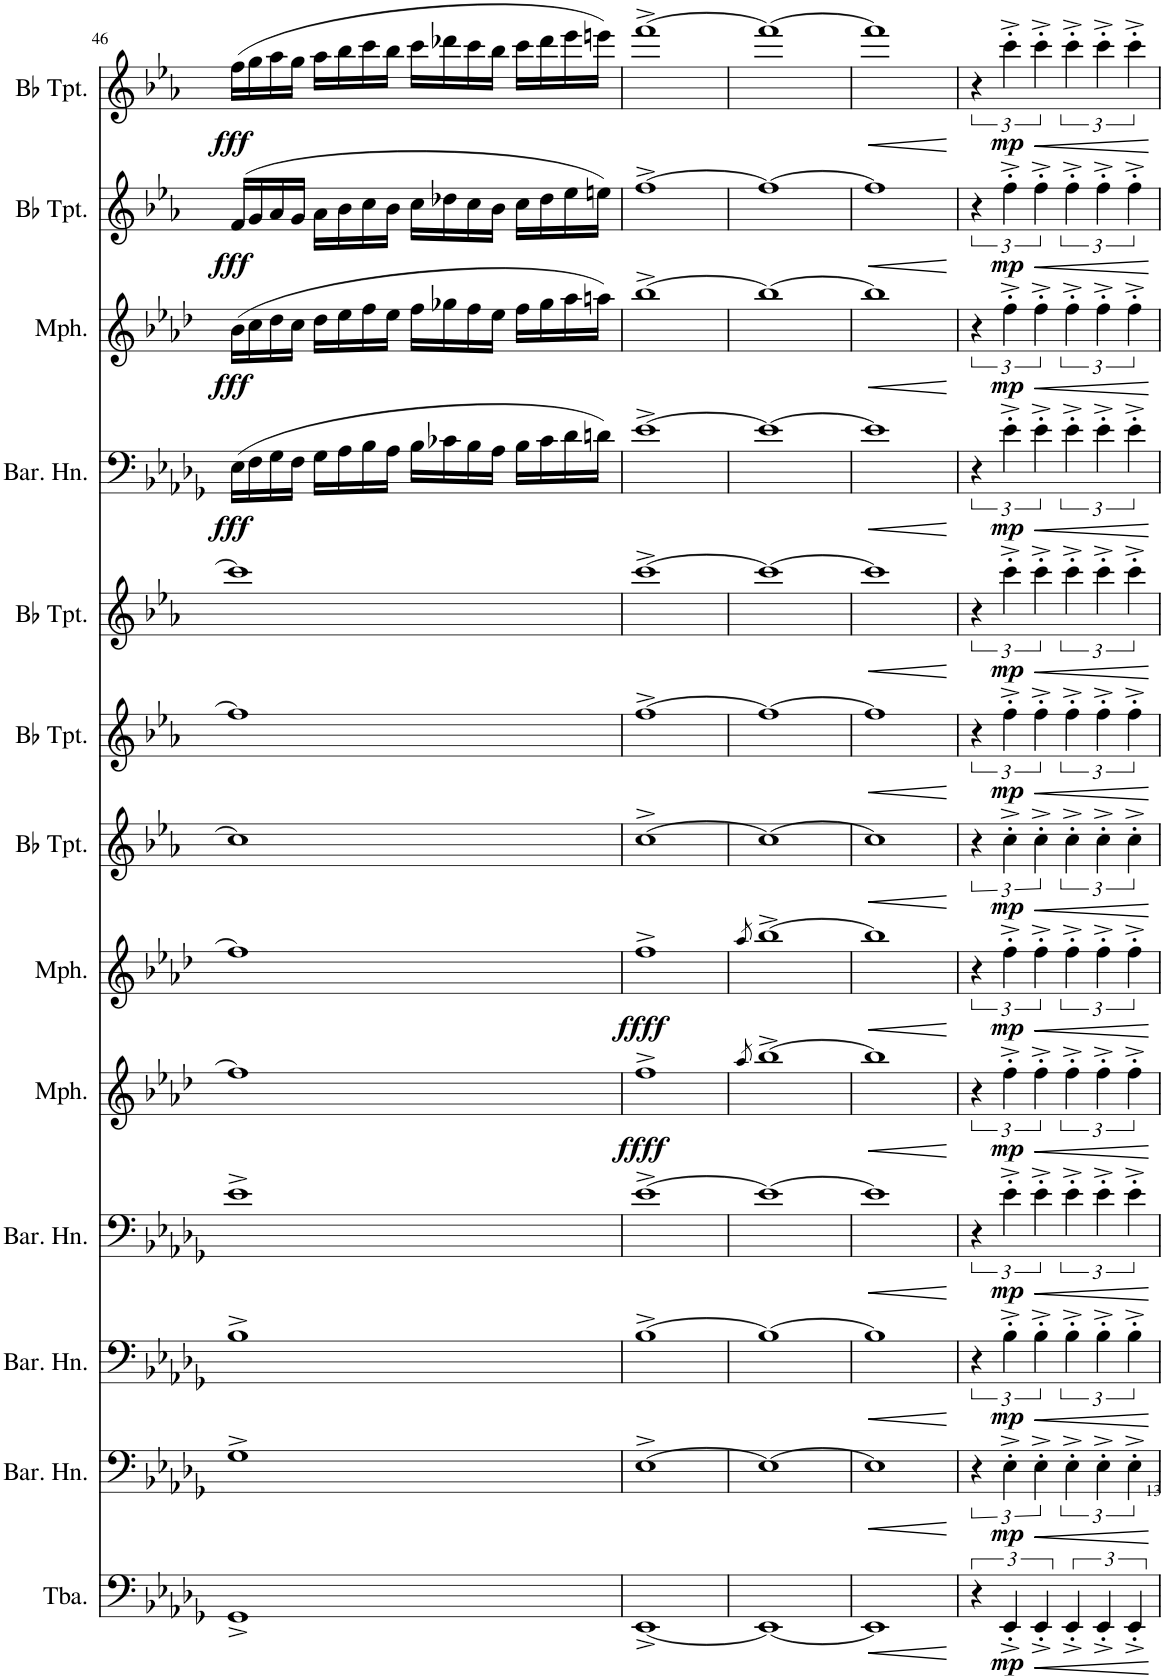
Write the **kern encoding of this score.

**kern	**dynam	**kern	**dynam	**kern	**dynam	**kern	**dynam	**kern	**dynam	**kern	**dynam	**kern	**dynam	**kern	**dynam	**kern	**dynam	**kern	**dynam	**kern	**dynam	**kern	**dynam	**kern	**dynam
*part13	*part13	*part12	*part12	*part11	*part11	*part10	*part10	*part9	*part9	*part8	*part8	*part7	*part7	*part6	*part6	*part5	*part5	*part4	*part4	*part3	*part3	*part2	*part2	*part1	*part1
*staff13	*staff13	*staff12	*staff12	*staff11	*staff11	*staff10	*staff10	*staff9	*staff9	*staff8	*staff8	*staff7	*staff7	*staff6	*staff6	*staff5	*staff5	*staff4	*staff4	*staff3	*staff3	*staff2	*staff2	*staff1	*staff1
*I"Tuba	*	*I"Baritone Horn	*	*I"Baritone Horn	*	*I"Baritone Horn	*	*I"Mellophone	*	*I"Mellophone	*	*I"Bb Trumpet	*	*I"Bb Trumpet	*	*I"Bb Trumpet	*	*I"Baritone Horn	*	*I"Mellophone	*	*I"Bb Trumpet	*	*I"Bb Trumpet	*
*I'Tba.	*	*I'Bar. Hn.	*	*I'Bar. Hn.	*	*I'Bar. Hn.	*	*I'Mph.	*	*I'Mph.	*	*I'Bb Tpt.	*	*I'Bb Tpt.	*	*I'Bb Tpt.	*	*I'Bar. Hn.	*	*I'Mph.	*	*I'Bb Tpt.	*	*I'Bb Tpt.	*
!!LO:PB:g=z
*clefF4	*	*clefF4	*	*clefF4	*	*clefF4	*	*clefG2	*	*clefG2	*	*clefG2	*	*clefG2	*	*clefG2	*	*clefF4	*	*clefG2	*	*clefG2	*	*clefG2	*
*	*	*Trd4c7	*	*Trd4c7	*	*Trd4c7	*	*Trd4c7	*	*Trd4c7	*	*Trd1c2	*	*Trd1c2	*	*Trd1c2	*	*Trd4c7	*	*Trd4c7	*	*Trd1c2	*	*Trd1c2	*
*k[b-e-a-d-g-]	*	*k[b-e-a-d-g-]	*	*k[b-e-a-d-g-]	*	*k[b-e-a-d-g-]	*	*k[b-e-a-d-]	*	*k[b-e-a-d-]	*	*k[b-e-a-]	*	*k[b-e-a-]	*	*k[b-e-a-]	*	*k[b-e-a-d-g-]	*	*k[b-e-a-d-]	*	*k[b-e-a-]	*	*k[b-e-a-]	*
*M4/4	*	*M4/4	*	*M4/4	*	*M4/4	*	*M4/4	*	*M4/4	*	*M4/4	*	*M4/4	*	*M4/4	*	*M4/4	*	*M4/4	*	*M4/4	*	*M4/4	*
=46	=46	=46	=46	=46	=46	=46	=46	=46	=46	=46	=46	=46	=46	=46	=46	=46	=46	=46	=46	=46	=46	=46	=46	=46	=46
!	!	!	!	!	!	!	!	!	!	!	!	!	!	!	!	!	!	!	!LO:DY:b	!	!LO:DY:b	!	!LO:DY:b	!	!LO:DY:b
1GG-^	.	1G-^	.	1B-^	.	1e-^	.	1ff]	.	1ff]	.	1cc]	.	1ff]	.	1ccc]	.	(16E-\LL	fff	(16b-\LL	fff	(16f/LL	fff	(16ff\LL	fff
.	.	.	.	.	.	.	.	.	.	.	.	.	.	.	.	.	.	16F\	.	16cc\	.	16g/	.	16gg\	.
.	.	.	.	.	.	.	.	.	.	.	.	.	.	.	.	.	.	16G-\	.	16dd-\	.	16a-/	.	16aa-\	.
.	.	.	.	.	.	.	.	.	.	.	.	.	.	.	.	.	.	16F\JJ	.	16cc\JJ	.	16g/JJ	.	16gg\JJ	.
.	.	.	.	.	.	.	.	.	.	.	.	.	.	.	.	.	.	16G-\LL	.	16dd-\LL	.	16a-\LL	.	16aa-\LL	.
.	.	.	.	.	.	.	.	.	.	.	.	.	.	.	.	.	.	16A-\	.	16ee-\	.	16b-\	.	16bb-\	.
.	.	.	.	.	.	.	.	.	.	.	.	.	.	.	.	.	.	16B-\	.	16ff\	.	16cc\	.	16ccc\	.
.	.	.	.	.	.	.	.	.	.	.	.	.	.	.	.	.	.	16A-\JJ	.	16ee-\JJ	.	16b-\JJ	.	16bb-\JJ	.
.	.	.	.	.	.	.	.	.	.	.	.	.	.	.	.	.	.	16B-\LL	.	16ff\LL	.	16cc\LL	.	16ccc\LL	.
.	.	.	.	.	.	.	.	.	.	.	.	.	.	.	.	.	.	16c-X\	.	16gg-X\	.	16dd-X\	.	16ddd-X\	.
.	.	.	.	.	.	.	.	.	.	.	.	.	.	.	.	.	.	16B-\	.	16ff\	.	16cc\	.	16ccc\	.
.	.	.	.	.	.	.	.	.	.	.	.	.	.	.	.	.	.	16A-\JJ	.	16ee-\JJ	.	16b-\JJ	.	16bb-\JJ	.
.	.	.	.	.	.	.	.	.	.	.	.	.	.	.	.	.	.	16B-\LL	.	16ff\LL	.	16cc\LL	.	16ccc\LL	.
.	.	.	.	.	.	.	.	.	.	.	.	.	.	.	.	.	.	16c-\	.	16gg-\	.	16dd-\	.	16ddd-\	.
.	.	.	.	.	.	.	.	.	.	.	.	.	.	.	.	.	.	16d-\	.	16aa-\	.	16ee-\	.	16eee-\	.
.	.	.	.	.	.	.	.	.	.	.	.	.	.	.	.	.	.	16dn\JJ)	.	16aan\JJ)	.	16een\JJ)	.	16eeen\JJ)	.
=47	=47	=47	=47	=47	=47	=47	=47	=47	=47	=47	=47	=47	=47	=47	=47	=47	=47	=47	=47	=47	=47	=47	=47	=47	=47
!	!	!	!	!	!	!	!	!	!LO:DY:b	!	!LO:DY:b	!	!	!	!	!	!	!	!	!	!	!	!	!	!
[1EE-^	.	[1E-^	.	[1B-^	.	[1e-^	.	1ff^	ffff	1ff^	ffff	[1cc^	.	[1ff^	.	[1ccc^	.	[1e-^	.	[1bb-^	.	[1ff^	.	[1fff^	.
=48	=48	=48	=48	=48	=48	=48	=48	=48	=48	=48	=48	=48	=48	=48	=48	=48	=48	=48	=48	=48	=48	=48	=48	=48	=48
.	.	.	.	.	.	.	.	8qaa-/	.	8qaa-/	.	.	.	.	.	.	.	.	.	.	.	.	.	.	.
1EE-_	.	1E-_	.	1B-_	.	1e-_	.	[1bb-^	.	[1bb-^	.	1cc_	.	1ff_	.	1ccc_	.	1e-_	.	1bb-_	.	1ff_	.	1fff_	.
=49	=49	=49	=49	=49	=49	=49	=49	=49	=49	=49	=49	=49	=49	=49	=49	=49	=49	=49	=49	=49	=49	=49	=49	=49	=49
!	!LO:HP:b	!	!LO:HP:b	!	!LO:HP:b	!	!LO:HP:b	!	!LO:HP:b	!	!LO:HP:b	!	!LO:HP:b	!	!LO:HP:b	!	!LO:HP:b	!	!LO:HP:b	!	!LO:HP:b	!	!LO:HP:b	!	!LO:HP:b
1EE-]	<	1E-]	<	1B-]	<	1e-]	<	1bb-]	<	1bb-]	<	1cc]	<	1ff]	<	1ccc]	<	1e-]	<	1bb-]	<	1ff]	<	1fff]	<
.	[	.	[	.	[	.	[	.	[	.	[	.	[	.	[	.	[	.	[	.	[	.	[	.	[
=50	=50	=50	=50	=50	=50	=50	=50	=50	=50	=50	=50	=50	=50	=50	=50	=50	=50	=50	=50	=50	=50	=50	=50	=50	=50
6r	.	6r	.	6r	.	6r	.	6r	.	6r	.	6r	.	6r	.	6r	.	6r	.	6r	.	6r	.	6r	.
!	!LO:DY:b	!	!LO:DY:b	!	!LO:DY:b	!	!LO:DY:b	!	!LO:DY:b	!	!LO:DY:b	!	!LO:DY:b	!	!LO:DY:b	!	!LO:DY:b	!	!LO:DY:b	!	!LO:DY:b	!	!LO:DY:b	!	!LO:DY:b
6EE-'^/	mp	6E-'^\	mp	6B-'^\	mp	6e-'^\	mp	6ff'^\	mp	6ff'^\	mp	6cc'^\	mp	6ff'^\	mp	6ccc'^\	mp	6e-'^\	mp	6ff'^\	mp	6ff'^\	mp	6ccc'^\	mp
!	!LO:HP:b	!	!LO:HP:b	!	!LO:HP:b	!	!LO:HP:b	!	!LO:HP:b	!	!LO:HP:b	!	!LO:HP:b	!	!LO:HP:b	!	!LO:HP:b	!	!LO:HP:b	!	!LO:HP:b	!	!LO:HP:b	!	!LO:HP:b
6EE-'^/	<	6E-'^\	<	6B-'^\	<	6e-'^\	<	6ff'^\	<	6ff'^\	<	6cc'^\	<	6ff'^\	<	6ccc'^\	<	6e-'^\	<	6ff'^\	<	6ff'^\	<	6ccc'^\	<
6EE-'^/	.	6E-'^\	.	6B-'^\	.	6e-'^\	.	6ff'^\	.	6ff'^\	.	6cc'^\	.	6ff'^\	.	6ccc'^\	.	6e-'^\	.	6ff'^\	.	6ff'^\	.	6ccc'^\	.
6EE-'^/	.	6E-'^\	.	6B-'^\	.	6e-'^\	.	6ff'^\	.	6ff'^\	.	6cc'^\	.	6ff'^\	.	6ccc'^\	.	6e-'^\	.	6ff'^\	.	6ff'^\	.	6ccc'^\	.
6EE-'^/	.	6E-'^\	.	6B-'^\	.	6e-'^\	.	6ff'^\	.	6ff'^\	.	6cc'^\	.	6ff'^\	.	6ccc'^\	.	6e-'^\	.	6ff'^\	.	6ff'^\	.	6ccc'^\	.
.	[	.	[	.	[	.	[	.	[	.	[	.	[	.	[	.	[	.	[	.	[	.	[	.	[
=	=	=	=	=	=	=	=	=	=	=	=	=	=	=	=	=	=	=	=	=	=	=	=	=	=
*-	*-	*-	*-	*-	*-	*-	*-	*-	*-	*-	*-	*-	*-	*-	*-	*-	*-	*-	*-	*-	*-	*-	*-	*-	*-
